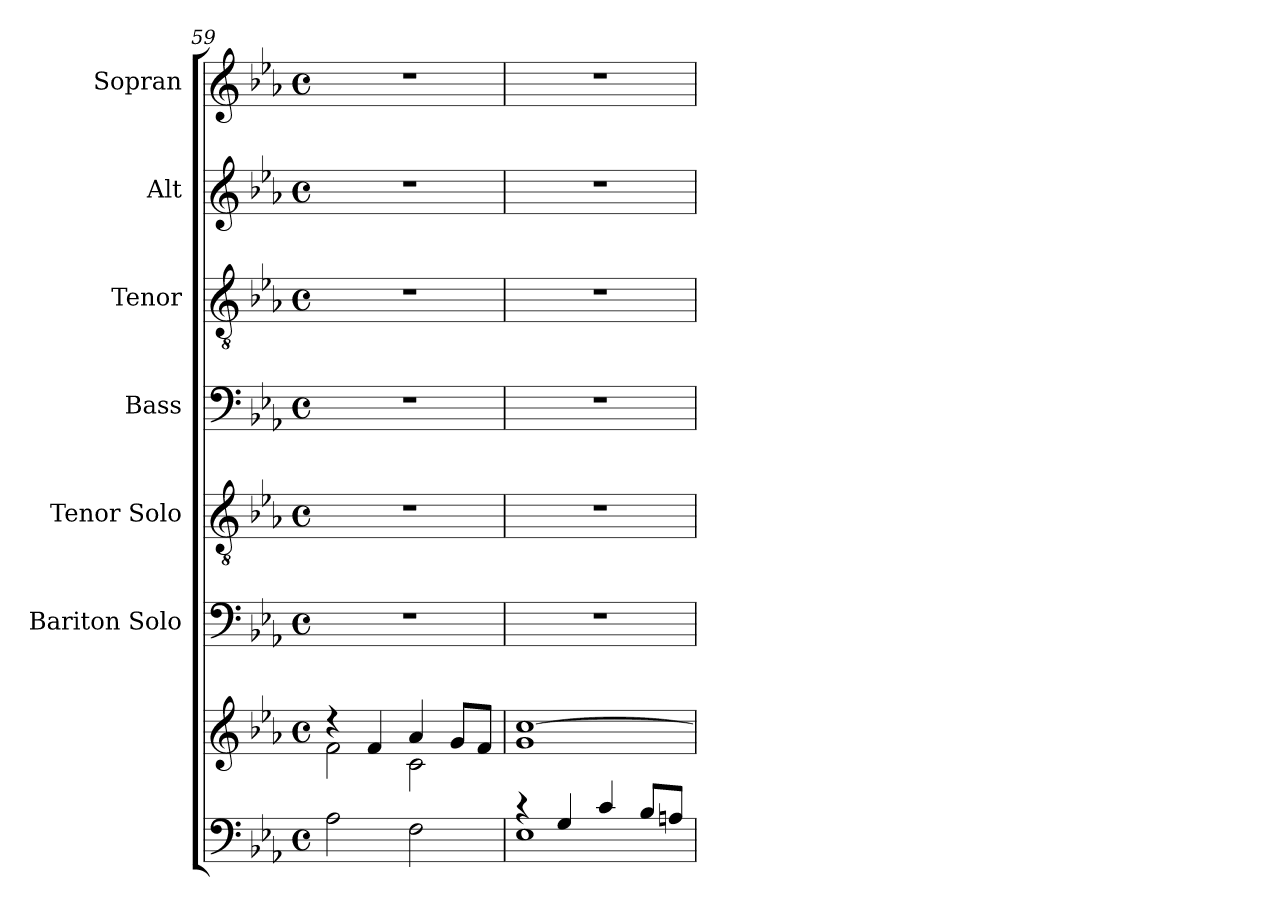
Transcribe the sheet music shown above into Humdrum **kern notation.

**kern	**kern	**kern	**kern	**kern	**kern	**kern	**kern
*part7	*part7	*part6	*part5	*part4	*part3	*part2	*part1
*staff8	*staff7	*staff6	*staff5	*staff4	*staff3	*staff2	*staff1
*	*	*I"Bariton Solo	*I"Tenor Solo	*I"Bass	*I"Tenor	*I"Alt	*I"Sopran
*	*	*	*	*I'B.	*I'T.	*I'A.	*I'S.
*clefF4	*clefG2	*clefF4	*clefGv2	*clefF4	*clefGv2	*clefG2	*clefG2
*k[b-e-a-]	*k[b-e-a-]	*k[b-e-a-]	*k[b-e-a-]	*k[b-e-a-]	*k[b-e-a-]	*k[b-e-a-]	*k[b-e-a-]
*E-:	*E-:	*E-:	*E-:	*E-:	*E-:	*E-:	*E-:
*M4/4	*M4/4	*M4/4	*M4/4	*M4/4	*M4/4	*M4/4	*M4/4
*met(c)	*met(c)	*met(c)	*met(c)	*met(c)	*met(c)	*met(c)	*met(c)
=59	=59	=59	=59	=59	=59	=59	=59
*	*^	*	*	*	*	*	*
2A-\	4rdd	2f\	1r	1r	1r	1r	1r	1r
.	4f/	.	.	.	.	.	.	.
2F\	4a-/	2c\	.	.	.	.	.	.
.	8g/L	.	.	.	.	.	.	.
.	8f/J	.	.	.	.	.	.	.
=60	=60	=60	=60	=60	=60	=60	=60	=60
*^	*	*	*	*	*	*	*	*
4rc	1E-	[>1cc	1g	1r	1r	1r	1r	1r	1r
4G/	.	.	.	.	.	.	.	.	.
4c/	.	.	.	.	.	.	.	.	.
8B-/L	.	.	.	.	.	.	.	.	.
8An/J	.	.	.	.	.	.	.	.	.
*v	*v	*	*	*	*	*	*	*	*
*	*v	*v	*	*	*	*	*	*
=	=	=	=	=	=	=	=
*-	*-	*-	*-	*-	*-	*-	*-
